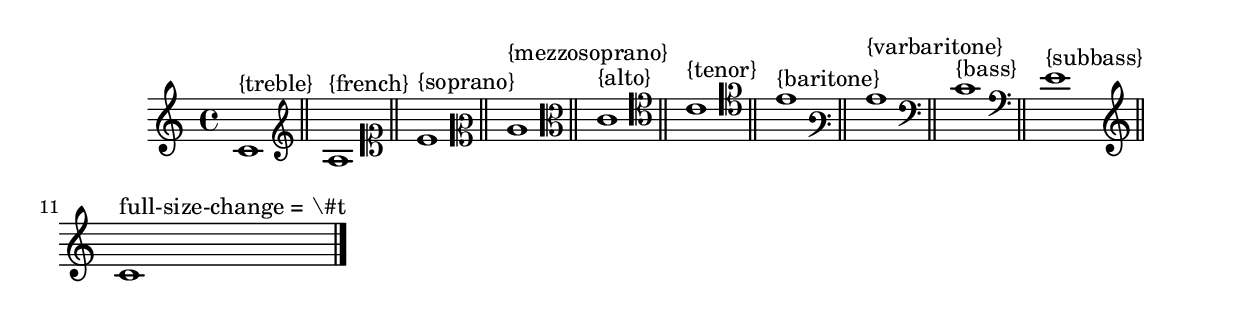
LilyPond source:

\version "2.1.7"

\header{

    texidoc=" Clefs with @code{full-size-change} should be typeset in
full size. For octaviated clefs, the ``8'' should appear closely above
or below the clef respectively."

}



\score {
       \notes{ 
       
         \clef "treble" c'1^"{treble}" \bar "||"
         \clef "french"c'1^"{french}" \bar "||"
         \clef "soprano"c'1^"{soprano}" \bar "||"
         \clef "mezzosoprano"c'1^"{mezzosoprano}" \bar "||"
         \clef "alto"c'1^"{alto}" \bar "||"
         \clef "tenor"c'1^"{tenor}" \bar "||"
         \clef "baritone"c'1^"{baritone}" \bar "||"
         \clef "varbaritone"c'1^"{varbaritone}" \bar "||"
         \clef "bass"c'1^"{bass}" \bar "||"
         \clef "subbass"c'1^"{subbass}" \bar "||"
	 \property Staff.Clef \override #'full-size-change  = ##t 
         \clef "treble" c'1^"full-size-change = \#t" \bar "|."
         }
         \paper{
	  raggedright = ##t
         }
}

